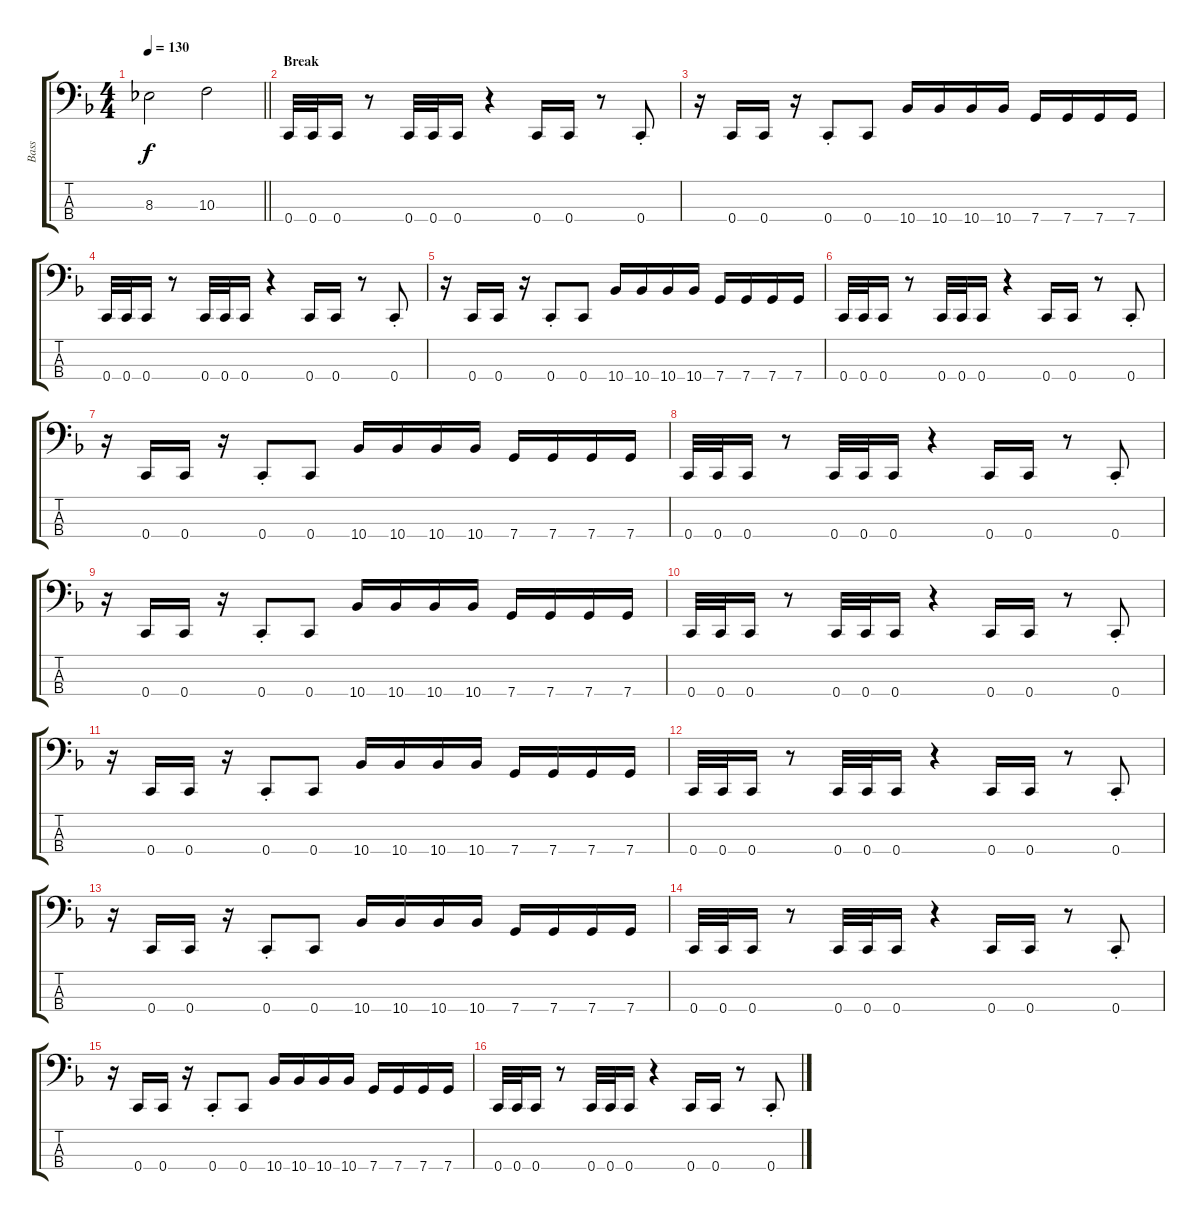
\track ("Bass" "Bass") {instrument electricbasspick}
\staff {score tabs}
\tuning (F2 C2 G1 C1) {hide}
\ts (4 4)
\tempo 130
\clef f4
\barLineRight lightlight
\ks f
8.3.2{dy f} 10.3.2 |
\section ("" "Break")
0.4.32 0.4.32 0.4.16 r.8 0.4.32 0.4.32 0.4.16 r.4 0.4.16 0.4.16 r.8 0.4{st}.8 |
r.16 0.4.16 0.4.16 r.16 0.4{st}.8 0.4.8 10.4.16 10.4.16 10.4.16 10.4.16 7.4.16 7.4.16 7.4.16 7.4.16 |
0.4.32 0.4.32 0.4.16 r.8 0.4.32 0.4.32 0.4.16 r.4 0.4.16 0.4.16 r.8 0.4{st}.8 |
r.16 0.4.16 0.4.16 r.16 0.4{st}.8 0.4.8 10.4.16 10.4.16 10.4.16 10.4.16 7.4.16 7.4.16 7.4.16 7.4.16 |
0.4.32 0.4.32 0.4.16 r.8 0.4.32 0.4.32 0.4.16 r.4 0.4.16 0.4.16 r.8 0.4{st}.8 |
r.16 0.4.16 0.4.16 r.16 0.4{st}.8 0.4.8 10.4.16 10.4.16 10.4.16 10.4.16 7.4.16 7.4.16 7.4.16 7.4.16 |
0.4.32 0.4.32 0.4.16 r.8 0.4.32 0.4.32 0.4.16 r.4 0.4.16 0.4.16 r.8 0.4{st}.8 |
r.16 0.4.16 0.4.16 r.16 0.4{st}.8 0.4.8 10.4.16 10.4.16 10.4.16 10.4.16 7.4.16 7.4.16 7.4.16 7.4.16 |
0.4.32 0.4.32 0.4.16 r.8 0.4.32 0.4.32 0.4.16 r.4 0.4.16 0.4.16 r.8 0.4{st}.8 |
r.16 0.4.16 0.4.16 r.16 0.4{st}.8 0.4.8 10.4.16 10.4.16 10.4.16 10.4.16 7.4.16 7.4.16 7.4.16 7.4.16 |
0.4.32 0.4.32 0.4.16 r.8 0.4.32 0.4.32 0.4.16 r.4 0.4.16 0.4.16 r.8 0.4{st}.8 |
r.16 0.4.16 0.4.16 r.16 0.4{st}.8 0.4.8 10.4.16 10.4.16 10.4.16 10.4.16 7.4.16 7.4.16 7.4.16 7.4.16 |
0.4.32 0.4.32 0.4.16 r.8 0.4.32 0.4.32 0.4.16 r.4 0.4.16 0.4.16 r.8 0.4{st}.8 |
r.16 0.4.16 0.4.16 r.16 0.4{st}.8 0.4.8 10.4.16 10.4.16 10.4.16 10.4.16 7.4.16 7.4.16 7.4.16 7.4.16 |
0.4.32 0.4.32 0.4.16 r.8 0.4.32 0.4.32 0.4.16 r.4 0.4.16 0.4.16 r.8 0.4{st}.8
